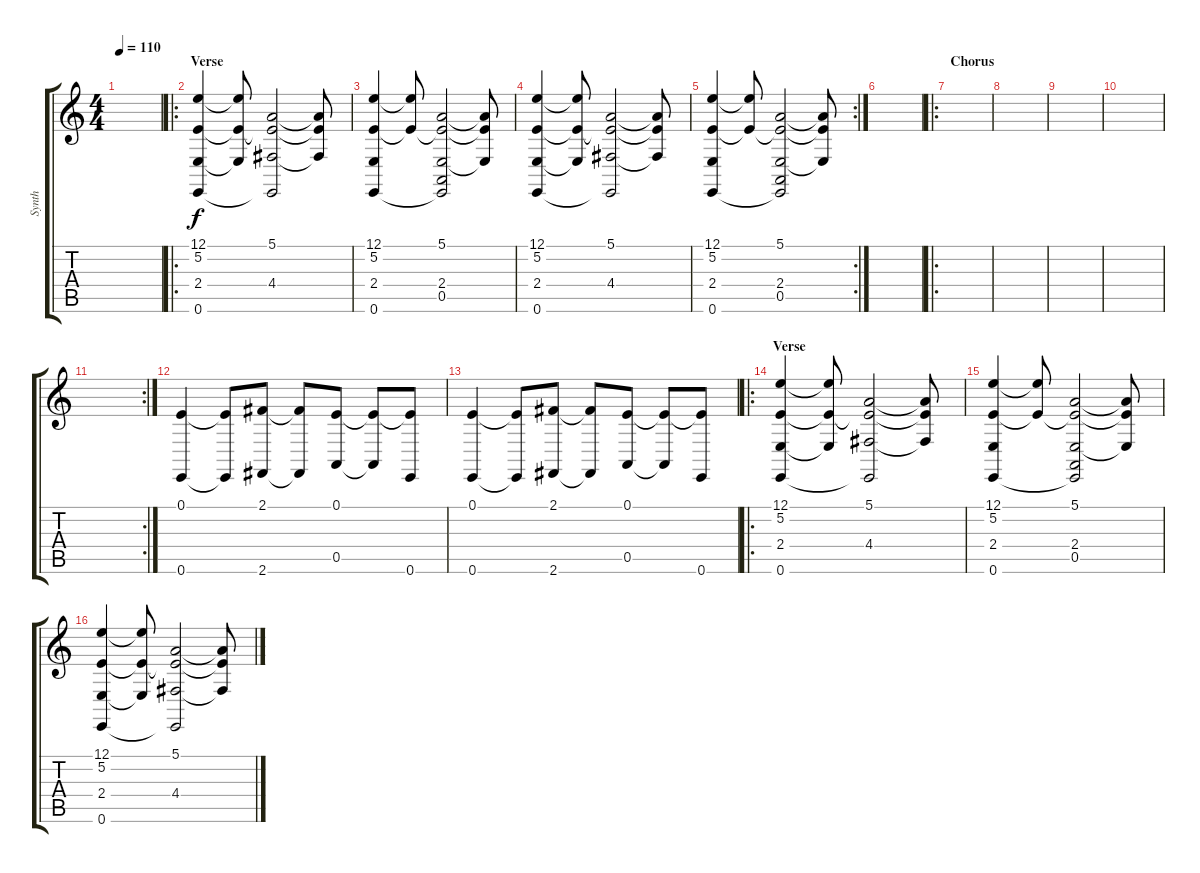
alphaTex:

\track ("Synth" "Synth") {instrument stringensemble1}
\staff {score tabs}
\tuning (E4 B3 G3 D3 A2 E2) {hide}
\ts (4 4)
\tempo 110
\clef g2
\ks c
|
\ro
\section ("" "Verse")
(12.1 5.2 2.4 0.6).4 (12.1{t} 5.2{t} 2.4{t}).8 (5.1 5.2{t} 4.4 0.6{t}).2 (5.1{t} 5.2{t} 4.4{t}).8 |
(12.1 5.2 2.4 0.6).4 (12.1{t} 5.2{t}).8 (5.1 5.2{t} 2.4 0.5 0.6{t}).2 (5.1{t} 5.2{t} 2.4{t}).8 |
(12.1 5.2 2.4 0.6).4 (12.1{t} 5.2{t} 2.4{t}).8 (5.1 5.2{t} 4.4 0.6{t}).2 (5.1{t} 5.2{t} 4.4{t}).8 |
\rc 2
(12.1 5.2 2.4 0.6).4 (12.1{t} 5.2{t}).8 (5.1 5.2{t} 2.4 0.5 0.6{t}).2 (5.1{t} 5.2{t} 2.4{t}).8 |
|
\ro
\section ("" "Chorus")
|
|
|
|
\rc 2
|
(0.1 0.6).4 (0.1{t} 0.6{t}).8 (2.1 2.6).8 (2.1{t} 2.6{t}).8 (0.1 0.5).8 (0.1{t} 0.5{t}).8 (0.1{t} 0.6).8 |
(0.1 0.6).4 (0.1{t} 0.6{t}).8 (2.1 2.6).8 (2.1{t} 2.6{t}).8 (0.1 0.5).8 (0.1{t} 0.5{t}).8 (0.1{t} 0.6).8 |
\ro
\section ("" "Verse")
(12.1 5.2 2.4 0.6).4 (12.1{t} 5.2{t} 2.4{t}).8 (5.1 5.2{t} 4.4 0.6{t}).2 (5.1{t} 5.2{t} 4.4{t}).8 |
(12.1 5.2 2.4 0.6).4 (12.1{t} 5.2{t}).8 (5.1 5.2{t} 2.4 0.5 0.6{t}).2 (5.1{t} 5.2{t} 2.4{t}).8 |
(12.1 5.2 2.4 0.6).4 (12.1{t} 5.2{t} 2.4{t}).8 (5.1 5.2{t} 4.4 0.6{t}).2 (5.1{t} 5.2{t} 4.4{t}).8
